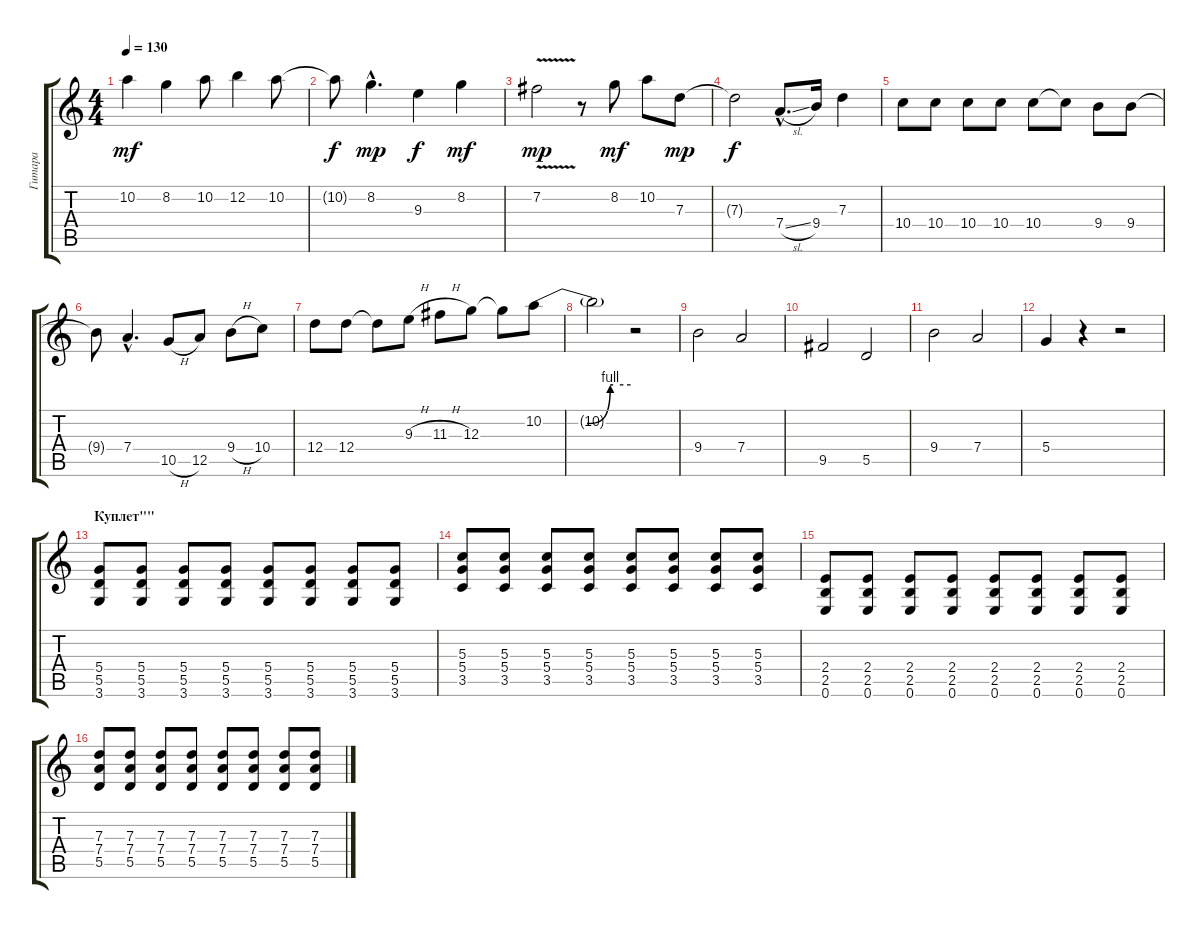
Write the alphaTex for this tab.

\track ("Гитара" "Гитара") {instrument overdrivenguitar}
\staff {score tabs}
\tuning (E4 B3 G3 D3 A2 E2) {hide}
\ts (4 4)
\tempo 130
\clef g2
\ks c
10.2.4{dy mf} 8.2.4 10.2.8 12.2.4 10.2.8 |
10.2{t}.8{dy f} 8.2{hac}.4{d dy mp} 9.3.4{dy f} 8.2.4{dy mf} |
7.2{v}.2{dy mp} r.8 8.2.8{dy mf} 10.2.8 7.3.8{dy mp} |
7.3{t}.2{dy f} 7.4{sl hac}.8{d} 9.4.16 7.3.4 |
10.4.8 10.4.8 10.4.8 10.4.8 10.4.8 10.4{t}.8 9.4.8 9.4.8 |
9.4{t}.8 7.4{hac}.4{d} 10.5{h}.8 12.5.8 9.4{h}.8 10.4.8 |
12.4.8 12.4.8 12.4{t}.8 9.3{h}.8 11.3{h}.8 12.3.8 12.3{t}.8 10.2{be (custom 0 0 30 0 46 4 48 4 60 4)}.8 |
10.2{t}.2 r.2 |
9.4.2 7.4.2 |
9.5.2 5.5.2 |
9.4.2 7.4.2 |
5.4.4 r.4 r.2 |
\section ("" "Куплет\"\"")
(5.4 5.5 3.6).8 (5.4 5.5 3.6).8 (5.4 5.5 3.6).8 (5.4 5.5 3.6).8 (5.4 5.5 3.6).8 (5.4 5.5 3.6).8 (5.4 5.5 3.6).8 (5.4 5.5 3.6).8 |
(5.3 5.4 3.5).8 (5.3 5.4 3.5).8 (5.3 5.4 3.5).8 (5.3 5.4 3.5).8 (5.3 5.4 3.5).8 (5.3 5.4 3.5).8 (5.3 5.4 3.5).8 (5.3 5.4 3.5).8 |
(2.4 2.5 0.6).8 (2.4 2.5 0.6).8 (2.4 2.5 0.6).8 (2.4 2.5 0.6).8 (2.4 2.5 0.6).8 (2.4 2.5 0.6).8 (2.4 2.5 0.6).8 (2.4 2.5 0.6).8 |
(7.3 7.4 5.5).8 (7.3 7.4 5.5).8 (7.3 7.4 5.5).8 (7.3 7.4 5.5).8 (7.3 7.4 5.5).8 (7.3 7.4 5.5).8 (7.3 7.4 5.5).8 (7.3 7.4 5.5).8
